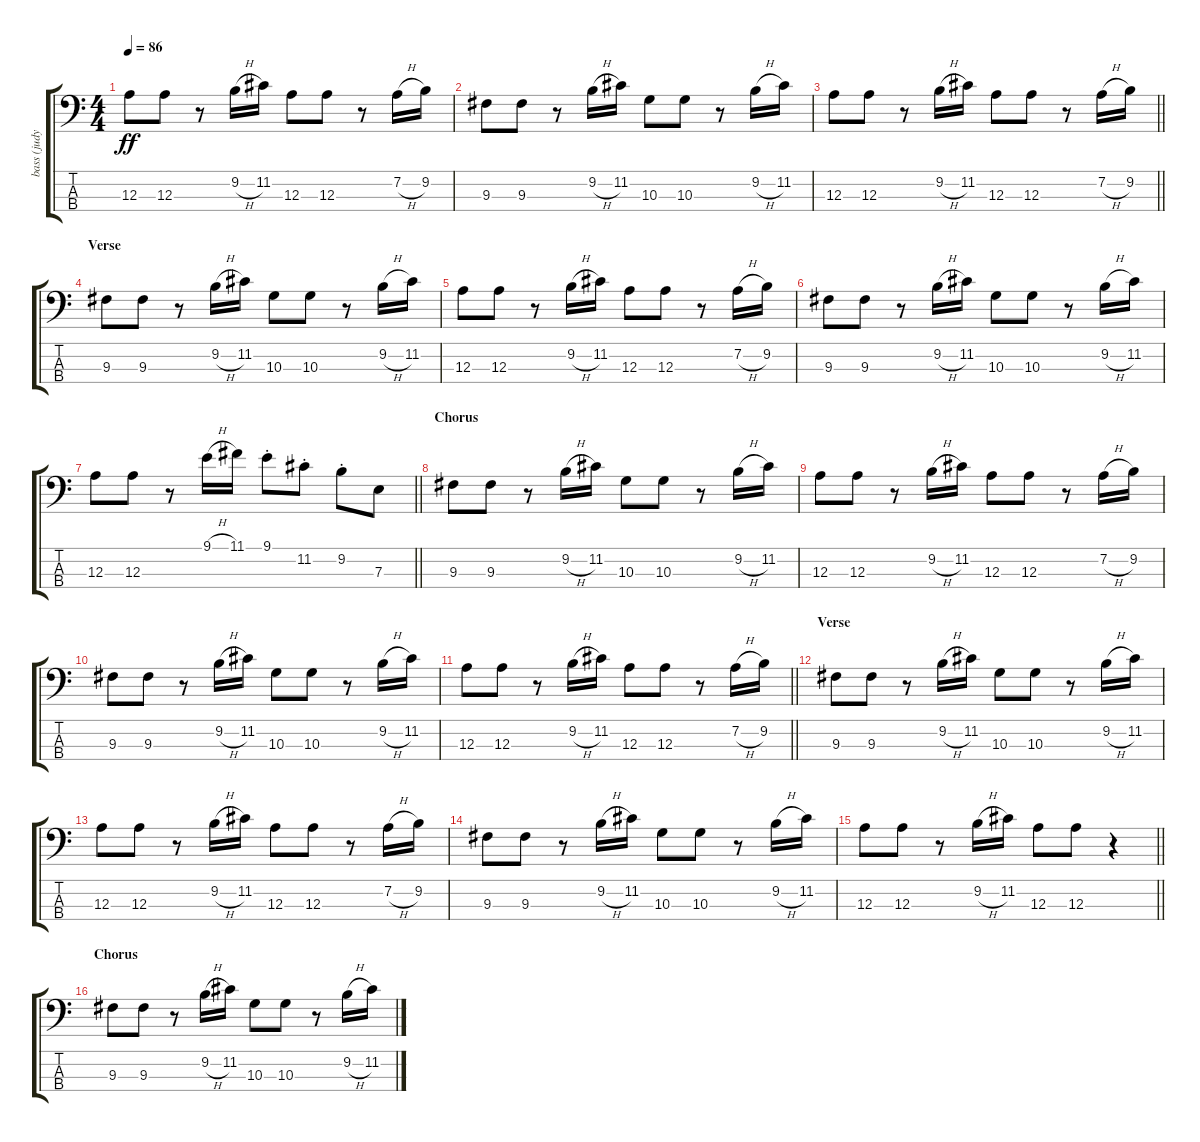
\track ("bass (judy)" "bass (judy") {instrument electricbassfinger}
\staff {score tabs}
\tuning (G2 D2 A1 E1) {hide}
\ts (4 4)
\tempo 86
\clef f4
\ks c
12.3.8{dy ff} 12.3.8 r.8 9.2{h}.16 11.2.16 12.3.8 12.3.8 r.8 7.2{h}.16 9.2.16 |
9.3.8 9.3.8 r.8 9.2{h}.16 11.2.16 10.3.8 10.3.8 r.8 9.2{h}.16 11.2.16 |
\barLineRight lightlight
12.3.8 12.3.8 r.8 9.2{h}.16 11.2.16 12.3.8 12.3.8 r.8 7.2{h}.16 9.2.16 |
\section ("" "Verse")
9.3.8 9.3.8 r.8 9.2{h}.16 11.2.16 10.3.8 10.3.8 r.8 9.2{h}.16 11.2.16 |
12.3.8 12.3.8 r.8 9.2{h}.16 11.2.16 12.3.8 12.3.8 r.8 7.2{h}.16 9.2.16 |
9.3.8 9.3.8 r.8 9.2{h}.16 11.2.16 10.3.8 10.3.8 r.8 9.2{h}.16 11.2.16 |
\barLineRight lightlight
12.3.8 12.3.8 r.8 9.1{h}.16 11.1.16 9.1{st}.8 11.2{st}.8 9.2{st}.8 7.3.8 |
\section ("" "Chorus")
9.3.8 9.3.8 r.8 9.2{h}.16 11.2.16 10.3.8 10.3.8 r.8 9.2{h}.16 11.2.16 |
12.3.8 12.3.8 r.8 9.2{h}.16 11.2.16 12.3.8 12.3.8 r.8 7.2{h}.16 9.2.16 |
9.3.8 9.3.8 r.8 9.2{h}.16 11.2.16 10.3.8 10.3.8 r.8 9.2{h}.16 11.2.16 |
\barLineRight lightlight
12.3.8 12.3.8 r.8 9.2{h}.16 11.2.16 12.3.8 12.3.8 r.8 7.2{h}.16 9.2.16 |
\section ("" "Verse")
9.3.8 9.3.8 r.8 9.2{h}.16 11.2.16 10.3.8 10.3.8 r.8 9.2{h}.16 11.2.16 |
12.3.8 12.3.8 r.8 9.2{h}.16 11.2.16 12.3.8 12.3.8 r.8 7.2{h}.16 9.2.16 |
9.3.8 9.3.8 r.8 9.2{h}.16 11.2.16 10.3.8 10.3.8 r.8 9.2{h}.16 11.2.16 |
\barLineRight lightlight
12.3.8 12.3.8 r.8 9.2{h}.16 11.2.16 12.3.8 12.3.8 r.4 |
\section ("" "Chorus")
9.3.8 9.3.8 r.8 9.2{h}.16 11.2.16 10.3.8 10.3.8 r.8 9.2{h}.16 11.2.16
